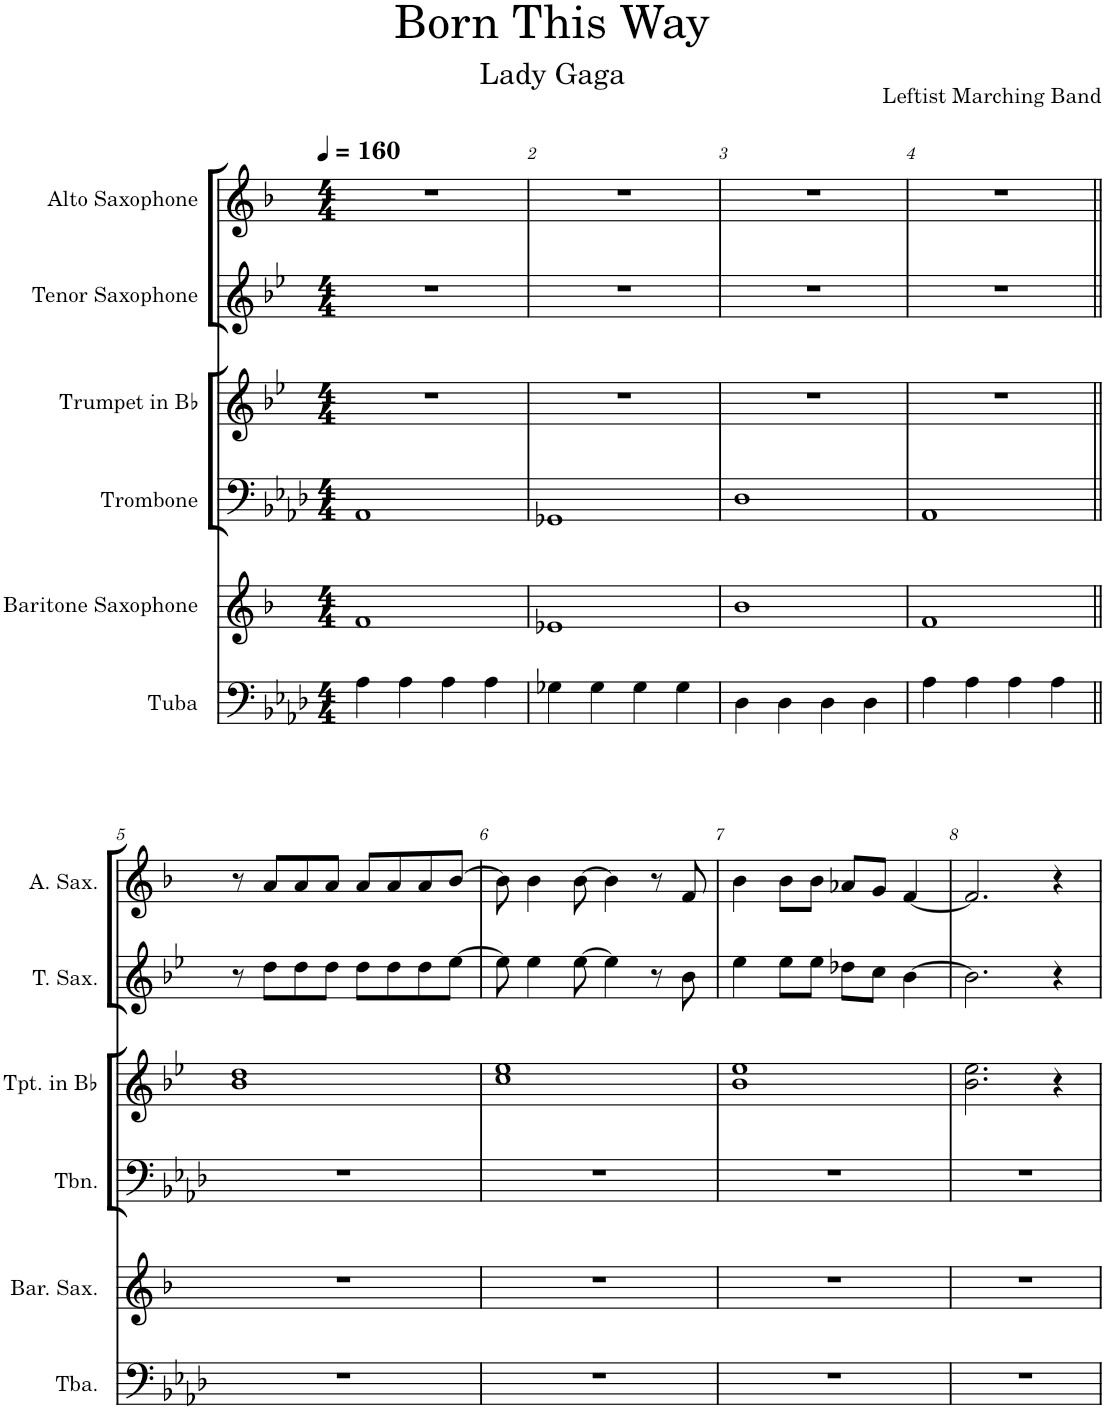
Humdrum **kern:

**kern	**kern	**kern	**kern	**kern	**kern
*part6	*part5	*part4	*part3	*part2	*part1
*staff6	*staff5	*staff4	*staff3	*staff2	*staff1
*I"Tuba	*I"Baritone Saxophone	*I"Trombone	*I"Trumpet in Bb	*I"Tenor Saxophone	*I"Alto Saxophone
*I'Tba.	*I'Bar. Sax.	*I'Tbn.	*I'Tpt. in Bb	*I'T. Sax.	*I'A. Sax.
*clefF4	*clefG2	*clefF4	*clefG2	*clefG2	*clefG2
*	*Trd12c21	*	*Trd1c2	*Trd8c14	*Trd5c9
*k[b-e-a-d-]	*k[b-]	*k[b-e-a-d-]	*k[b-e-]	*k[b-e-]	*k[b-]
*M4/4	*M4/4	*M4/4	*M4/4	*M4/4	*M4/4
*MM160	*MM160	*MM160	*MM160	*MM160	*MM160
=1	=1	=1	=1	=1	=1
4A-\	1f	1AA-	1r	1r	1r
4A-\	.	.	.	.	.
4A-\	.	.	.	.	.
4A-\	.	.	.	.	.
=2	=2	=2	=2	=2	=2
4G-X\	1e-X	1GG-X	1r	1r	1r
4G-\	.	.	.	.	.
4G-\	.	.	.	.	.
4G-\	.	.	.	.	.
=3	=3	=3	=3	=3	=3
4D-\	1b-	1D-	1r	1r	1r
4D-\	.	.	.	.	.
4D-\	.	.	.	.	.
4D-\	.	.	.	.	.
=4	=4	=4	=4	=4	=4
4A-\	1f	1AA-	1r	1r	1r
4A-\	.	.	.	.	.
4A-\	.	.	.	.	.
4A-\	.	.	.	.	.
!!LO:LB:g=z
=5||	=5||	=5||	=5||	=5||	=5||
1r	1r	1r	1b- 1dd	8r	8r
.	.	.	.	8dd\L	8a/L
.	.	.	.	8dd\	8a/
.	.	.	.	8dd\J	8a/J
.	.	.	.	8dd\L	8a/L
.	.	.	.	8dd\	8a/
.	.	.	.	8dd\	8a/
.	.	.	.	[8ee-\J	[8b-/J
=6	=6	=6	=6	=6	=6
1r	1r	1r	1cc 1ee-	8ee-\]	8b-\]
.	.	.	.	4ee-\	4b-\
.	.	.	.	[8ee-\	[8b-\
.	.	.	.	4ee-\]	4b-\]
.	.	.	.	8r	8r
.	.	.	.	8b-\	8f/
=7	=7	=7	=7	=7	=7
1r	1r	1r	1b- 1ee-	4ee-\	4b-\
.	.	.	.	8ee-\L	8b-\L
.	.	.	.	8ee-\J	8b-\J
.	.	.	.	8dd-X\L	8a-X/L
.	.	.	.	8cc\J	8g/J
.	.	.	.	[4b-\	[4f/
=8	=8	=8	=8	=8	=8
1r	1r	1r	2.b-\ 2.ee-\	2.b-\]	2.f/]
.	.	.	4r	4r	4r
=	=	=	=	=	=
*-	*-	*-	*-	*-	*-
